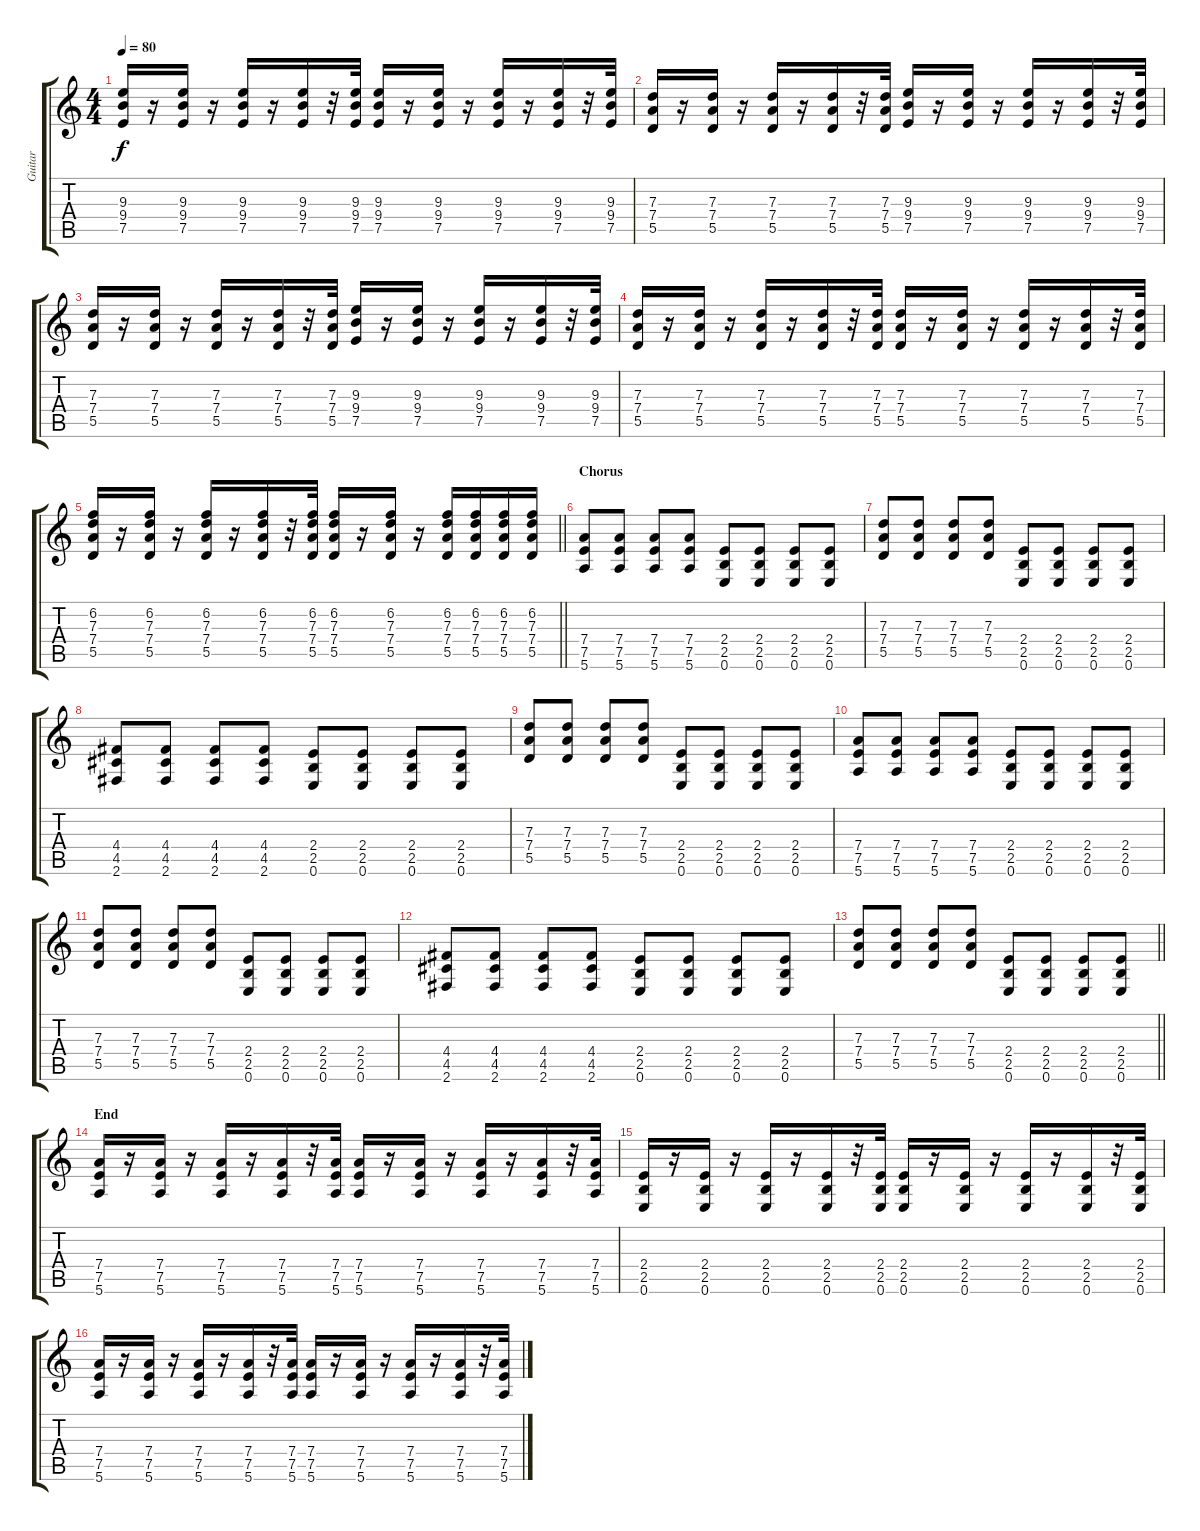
\track ("Guitar" "Guitar") {instrument overdrivenguitar}
\staff {score tabs}
\tuning (E4 B3 G3 D3 A2 E2) {hide}
\ts (4 4)
\tempo 80
\clef g2
\ks c
(9.3 9.4 7.5).16{dy f} r.16 (9.3 9.4 7.5).16 r.16 (9.3 9.4 7.5).16 r.16 (9.3 9.4 7.5).16 r.32 (9.3 9.4 7.5).32 (9.3 9.4 7.5).16 r.16 (9.3 9.4 7.5).16 r.16 (9.3 9.4 7.5).16 r.16 (9.3 9.4 7.5).16 r.32 (9.3 9.4 7.5).32 |
(7.3 7.4 5.5).16 r.16 (7.3 7.4 5.5).16 r.16 (7.3 7.4 5.5).16 r.16 (7.3 7.4 5.5).16 r.32 (7.3 7.4 5.5).32 (9.3 9.4 7.5).16 r.16 (9.3 9.4 7.5).16 r.16 (9.3 9.4 7.5).16 r.16 (9.3 9.4 7.5).16 r.32 (9.3 9.4 7.5).32 |
(7.3 7.4 5.5).16 r.16 (7.3 7.4 5.5).16 r.16 (7.3 7.4 5.5).16 r.16 (7.3 7.4 5.5).16 r.32 (7.3 7.4 5.5).32 (9.3 9.4 7.5).16 r.16 (9.3 9.4 7.5).16 r.16 (9.3 9.4 7.5).16 r.16 (9.3 9.4 7.5).16 r.32 (9.3 9.4 7.5).32 |
(7.3 7.4 5.5).16 r.16 (7.3 7.4 5.5).16 r.16 (7.3 7.4 5.5).16 r.16 (7.3 7.4 5.5).16 r.32 (7.3 7.4 5.5).32 (7.3 7.4 5.5).16 r.16 (7.3 7.4 5.5).16 r.16 (7.3 7.4 5.5).16 r.16 (7.3 7.4 5.5).16 r.32 (7.3 7.4 5.5).32 |
\barLineRight lightlight
(6.2 7.3 7.4 5.5).16 r.16 (6.2 7.3 7.4 5.5).16 r.16 (6.2 7.3 7.4 5.5).16 r.16 (6.2 7.3 7.4 5.5).16 r.32 (6.2 7.3 7.4 5.5).32 (6.2 7.3 7.4 5.5).16 r.16 (6.2 7.3 7.4 5.5).16 r.16 (6.2 7.3 7.4 5.5).16 (6.2 7.3 7.4 5.5).16 (6.2 7.3 7.4 5.5).16 (6.2 7.3 7.4 5.5).16 |
\section ("" "Chorus")
(7.4 7.5 5.6).8 (7.4 7.5 5.6).8 (7.4 7.5 5.6).8 (7.4 7.5 5.6).8 (2.4 2.5 0.6).8 (2.4 2.5 0.6).8 (2.4 2.5 0.6).8 (2.4 2.5 0.6).8 |
(7.3 7.4 5.5).8 (7.3 7.4 5.5).8 (7.3 7.4 5.5).8 (7.3 7.4 5.5).8 (2.4 2.5 0.6).8 (2.4 2.5 0.6).8 (2.4 2.5 0.6).8 (2.4 2.5 0.6).8 |
(4.4 4.5 2.6).8 (4.4 4.5 2.6).8 (4.4 4.5 2.6).8 (4.4 4.5 2.6).8 (2.4 2.5 0.6).8 (2.4 2.5 0.6).8 (2.4 2.5 0.6).8 (2.4 2.5 0.6).8 |
(7.3 7.4 5.5).8 (7.3 7.4 5.5).8 (7.3 7.4 5.5).8 (7.3 7.4 5.5).8 (2.4 2.5 0.6).8 (2.4 2.5 0.6).8 (2.4 2.5 0.6).8 (2.4 2.5 0.6).8 |
(7.4 7.5 5.6).8 (7.4 7.5 5.6).8 (7.4 7.5 5.6).8 (7.4 7.5 5.6).8 (2.4 2.5 0.6).8 (2.4 2.5 0.6).8 (2.4 2.5 0.6).8 (2.4 2.5 0.6).8 |
(7.3 7.4 5.5).8 (7.3 7.4 5.5).8 (7.3 7.4 5.5).8 (7.3 7.4 5.5).8 (2.4 2.5 0.6).8 (2.4 2.5 0.6).8 (2.4 2.5 0.6).8 (2.4 2.5 0.6).8 |
(4.4 4.5 2.6).8 (4.4 4.5 2.6).8 (4.4 4.5 2.6).8 (4.4 4.5 2.6).8 (2.4 2.5 0.6).8 (2.4 2.5 0.6).8 (2.4 2.5 0.6).8 (2.4 2.5 0.6).8 |
\barLineRight lightlight
(7.3 7.4 5.5).8 (7.3 7.4 5.5).8 (7.3 7.4 5.5).8 (7.3 7.4 5.5).8 (2.4 2.5 0.6).8 (2.4 2.5 0.6).8 (2.4 2.5 0.6).8 (2.4 2.5 0.6).8 |
\section ("" "End")
(7.4 7.5 5.6).16 r.16 (7.4 7.5 5.6).16 r.16 (7.4 7.5 5.6).16 r.16 (7.4 7.5 5.6).16 r.32 (7.4 7.5 5.6).32 (7.4 7.5 5.6).16 r.16 (7.4 7.5 5.6).16 r.16 (7.4 7.5 5.6).16 r.16 (7.4 7.5 5.6).16 r.32 (7.4 7.5 5.6).32 |
(2.4 2.5 0.6).16 r.16 (2.4 2.5 0.6).16 r.16 (2.4 2.5 0.6).16 r.16 (2.4 2.5 0.6).16 r.32 (2.4 2.5 0.6).32 (2.4 2.5 0.6).16 r.16 (2.4 2.5 0.6).16 r.16 (2.4 2.5 0.6).16 r.16 (2.4 2.5 0.6).16 r.32 (2.4 2.5 0.6).32 |
(7.4 7.5 5.6).16 r.16 (7.4 7.5 5.6).16 r.16 (7.4 7.5 5.6).16 r.16 (7.4 7.5 5.6).16 r.32 (7.4 7.5 5.6).32 (7.4 7.5 5.6).16 r.16 (7.4 7.5 5.6).16 r.16 (7.4 7.5 5.6).16 r.16 (7.4 7.5 5.6).16 r.32 (7.4 7.5 5.6).32
